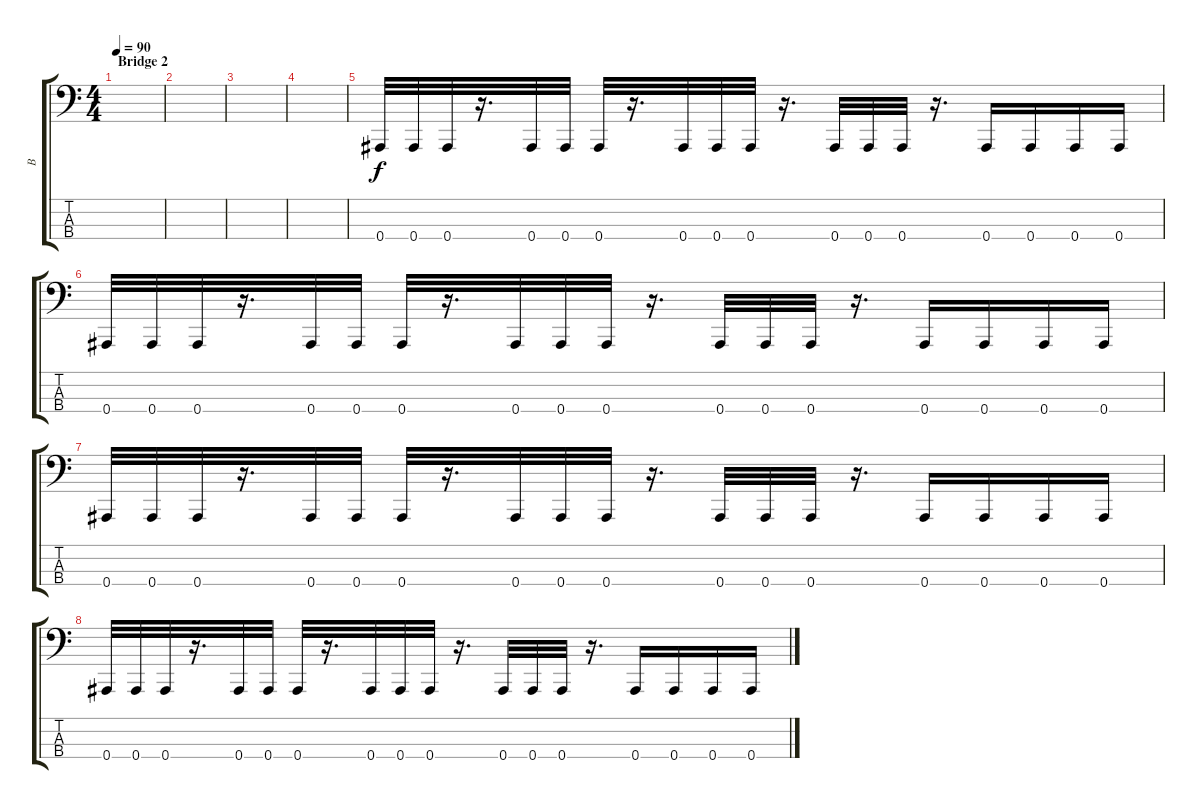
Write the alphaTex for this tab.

\track ("B" "B") {instrument electricbassfinger}
\staff {score tabs}
\tuning (Db2 Ab1 Eb1 Bb0) {hide}
\ts (4 4)
\section ("" "Bridge 2")
\tempo 90
\clef f4
\ks c
|
|
|
|
0.4.32 0.4.32 0.4.32 r.16{d} 0.4.32 0.4.32 0.4.32 r.16{d} 0.4.32 0.4.32 0.4.32 r.16{d} 0.4.32 0.4.32 0.4.32 r.16{d} 0.4.16 0.4.16 0.4.16 0.4.16 |
0.4.32 0.4.32 0.4.32 r.16{d} 0.4.32 0.4.32 0.4.32 r.16{d} 0.4.32 0.4.32 0.4.32 r.16{d} 0.4.32 0.4.32 0.4.32 r.16{d} 0.4.16 0.4.16 0.4.16 0.4.16 |
0.4.32 0.4.32 0.4.32 r.16{d} 0.4.32 0.4.32 0.4.32 r.16{d} 0.4.32 0.4.32 0.4.32 r.16{d} 0.4.32 0.4.32 0.4.32 r.16{d} 0.4.16 0.4.16 0.4.16 0.4.16 |
0.4.32 0.4.32 0.4.32 r.16{d} 0.4.32 0.4.32 0.4.32 r.16{d} 0.4.32 0.4.32 0.4.32 r.16{d} 0.4.32 0.4.32 0.4.32 r.16{d} 0.4.16 0.4.16 0.4.16 0.4.16
